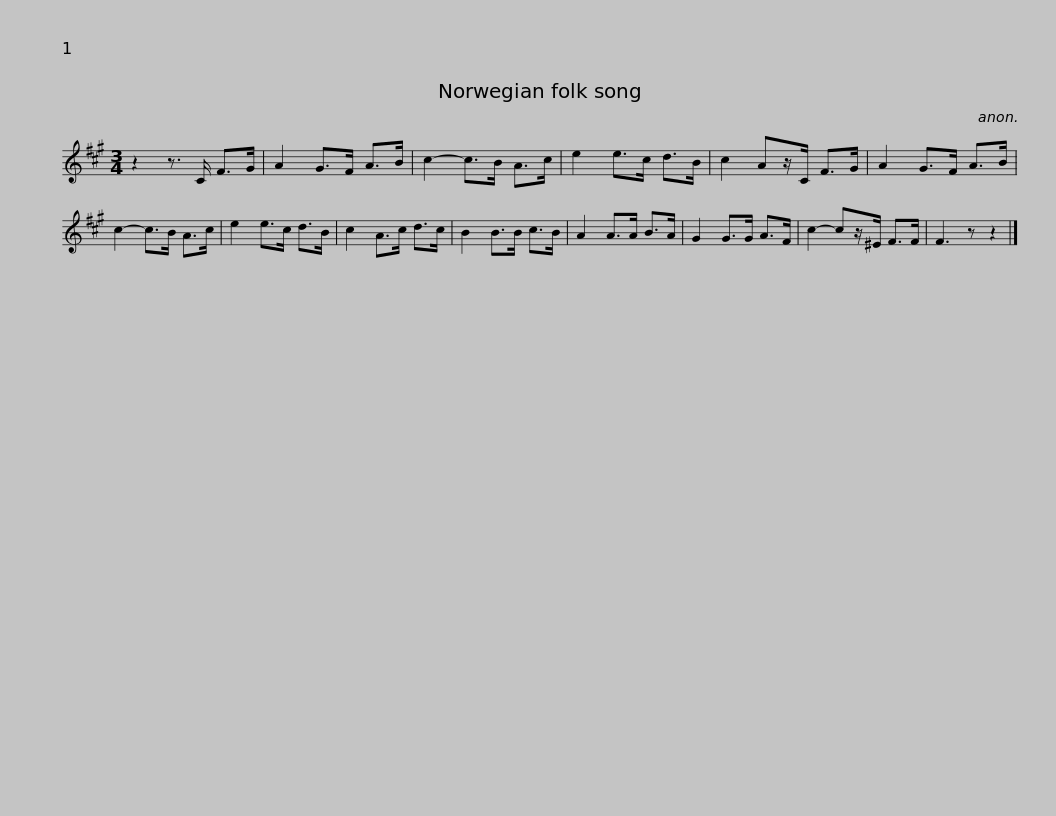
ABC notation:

X:1
L:1/8
M:3/4
I:linebreak $
K:F#min
V:1 treble
V:1
 z2 z3/2 C/ F>G | A2 G>F A>B | c2- c>B A>c | e2 e>c d>B | c2 Az/C/ F>G | %5
 A2 G>F A>B | c2- c>B A>c |$ e2 e>c d>B | c2 A>c d>c | B2 B>B c>B | %10
 A2 A>A B>A | G2 G>G A>F | c2- cz/^E/ F>F | F3 z z2 |] %14
